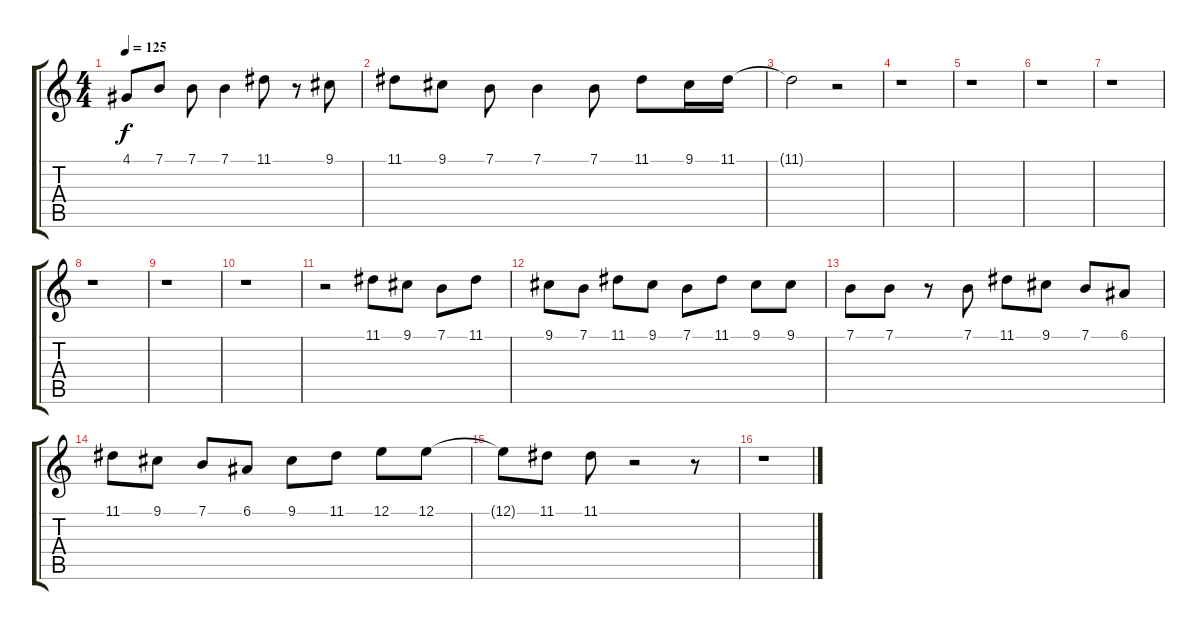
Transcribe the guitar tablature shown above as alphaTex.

\track "" {instrument flute}
\staff {score tabs}
\tuning (E4 B3 G3 D3 A2 E2) {hide}
\ts (4 4)
\tempo 125
\clef g2
\ks c
4.1.8{dy f} 7.1.8 7.1.8 7.1.4 11.1.8 r.8 9.1.8 |
11.1.8 9.1.8 7.1.8 7.1.4 7.1.8 11.1.8 9.1.16 11.1.16 |
11.1{t}.2 r.2 |
r.1 |
r.1 |
r.1 |
r.1 |
r.1 |
r.1 |
r.1 |
r.2 11.1.8 9.1.8 7.1.8 11.1.8 |
9.1.8 7.1.8 11.1.8 9.1.8 7.1.8 11.1.8 9.1.8 9.1.8 |
7.1.8 7.1.8 r.8 7.1.8 11.1.8 9.1.8 7.1.8 6.1.8 |
11.1.8 9.1.8 7.1.8 6.1.8 9.1.8 11.1.8 12.1.8 12.1.8 |
12.1{t}.8 11.1.8 11.1.8 r.2 r.8 |
r.1
